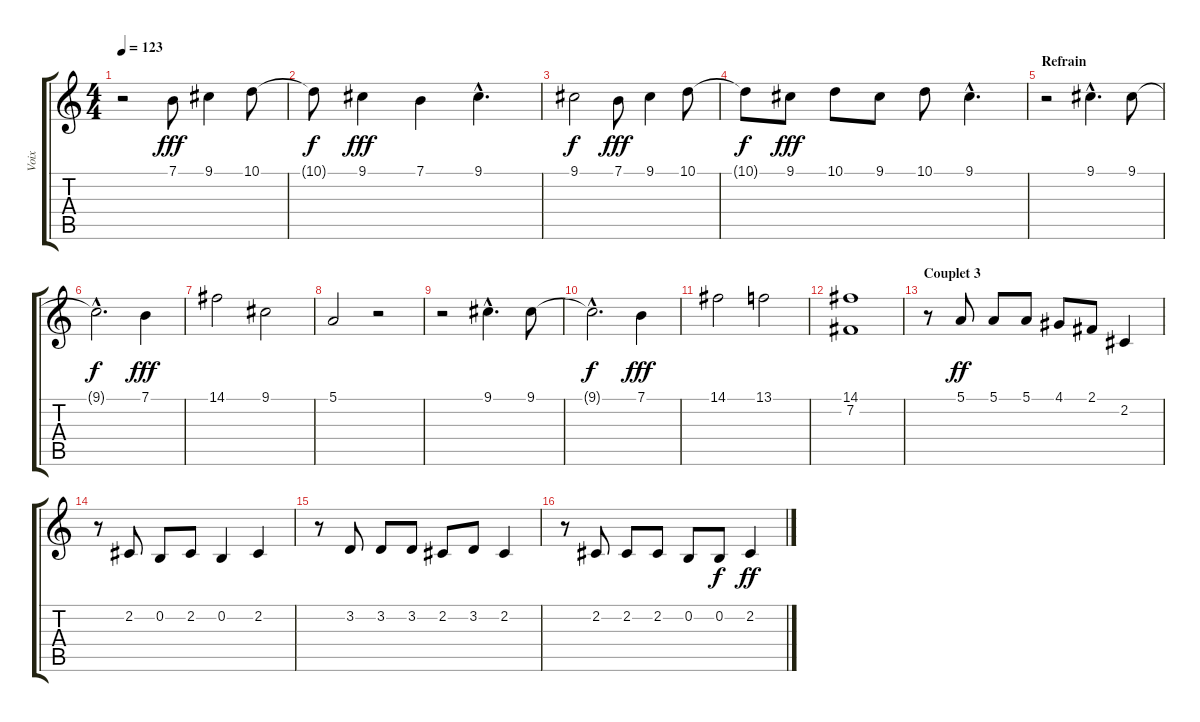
\track ("Voix" "Voix") {instrument panflute}
\staff {score tabs}
\tuning (E4 B3 G3 D3 A2 E2) {hide}
\ts (4 4)
\tempo 123
\clef g2
\ks c
r.2{dy fff} 7.1.8 9.1.4 10.1.8 |
10.1{t}.8{dy f} 9.1.4{dy fff} 7.1.4 9.1{hac}.4{d} |
9.1.2{dy f} 7.1.8{dy fff} 9.1.4 10.1.8 |
10.1{t}.8{dy f} 9.1.8{dy fff} 10.1.8 9.1.8 10.1.8 9.1{hac}.4{d} |
\section ("" "Refrain")
r.2 9.1{hac}.4{d} 9.1.8 |
9.1{hac t}.2{d dy f} 7.1.4{dy fff} |
14.1.2 9.1.2 |
5.1.2 r.2 |
r.2 9.1{hac}.4{d} 9.1.8 |
9.1{hac t}.2{d dy f} 7.1.4{dy fff} |
14.1.2 13.1.2 |
(14.1 7.2).1 |
\section ("" "Couplet 3")
r.8 5.1.8{dy ff} 5.1.8 5.1.8 4.1.8 2.1.8 2.2.4 |
r.8 2.2.8 0.2.8 2.2.8 0.2.4 2.2.4 |
r.8 3.2.8 3.2.8 3.2.8 2.2.8 3.2.8 2.2.4 |
r.8 2.2.8 2.2.8 2.2.8 0.2.8 0.2.8{dy f} 2.2.4{dy ff}
